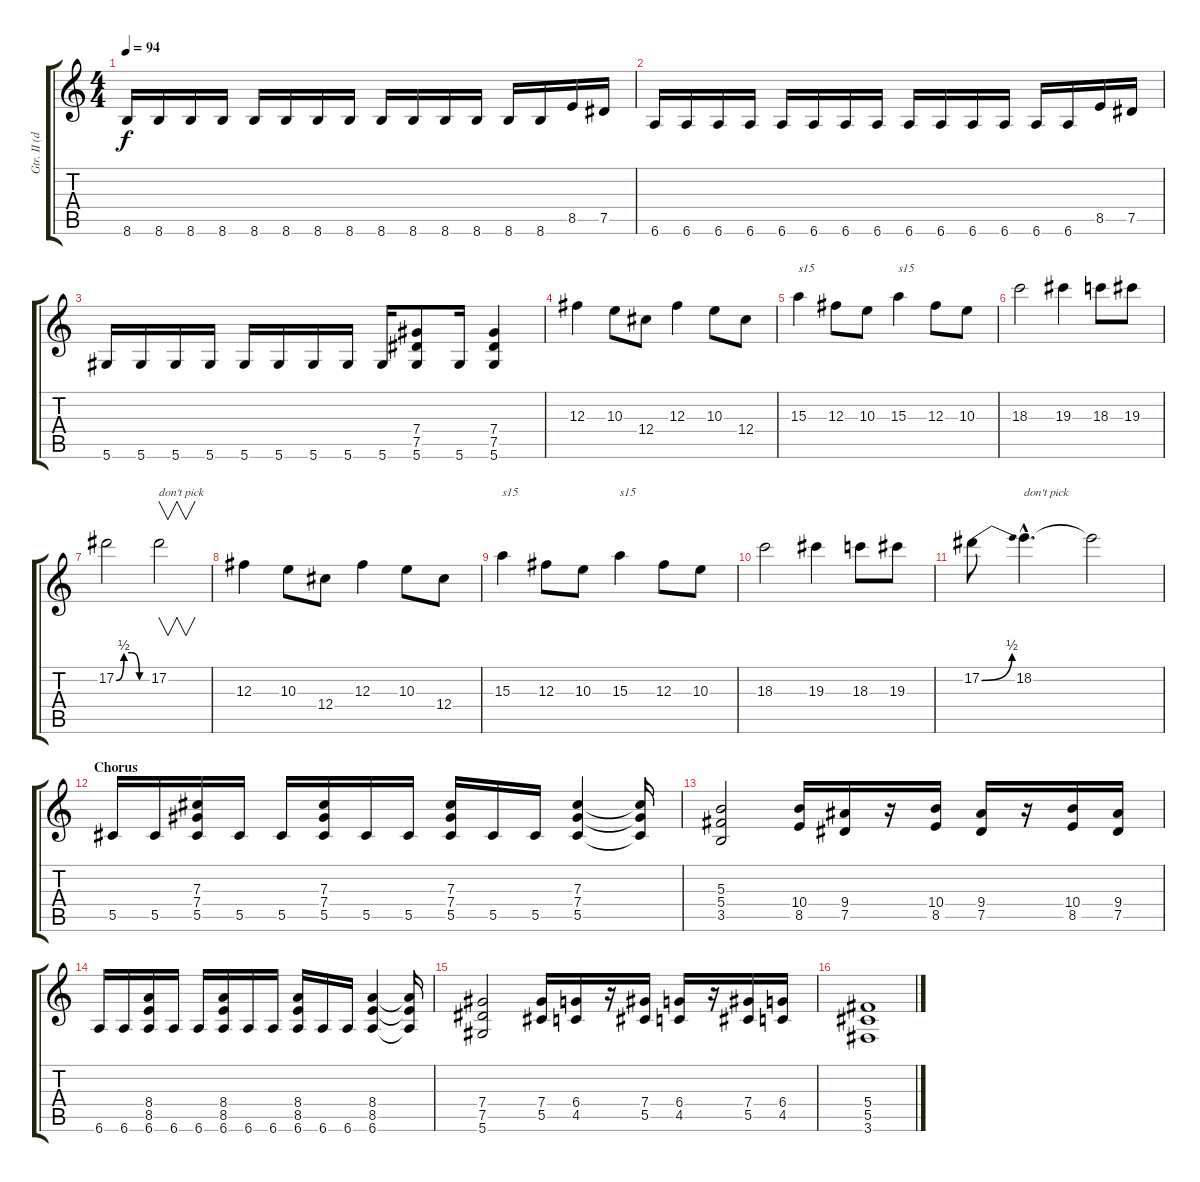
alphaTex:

\track ("Gtr. II (dist)" "Gtr. II (d") {instrument distortionguitar}
\staff {score tabs}
\tuning (Eb4 Bb3 Gb3 Db3 Ab2 Eb2) {hide}
\ts (4 4)
\tempo 94
\clef g2
\ks c
8.6.16{dy f} 8.6.16 8.6.16 8.6.16 8.6.16 8.6.16 8.6.16 8.6.16 8.6.16 8.6.16 8.6.16 8.6.16 8.6.16 8.6.16 8.5.16 7.5.16 |
6.6.16 6.6.16 6.6.16 6.6.16 6.6.16 6.6.16 6.6.16 6.6.16 6.6.16 6.6.16 6.6.16 6.6.16 6.6.16 6.6.16 8.5.16 7.5.16 |
5.6.16 5.6.16 5.6.16 5.6.16 5.6.16 5.6.16 5.6.16 5.6.16 5.6.16 (7.4 7.5 5.6).8 5.6.16 (7.4 7.5 5.6).4 |
12.3.4 10.3.8 12.4.8 12.3.4 10.3.8 12.4.8 |
15.3.4{txt "s15"} 12.3.8 10.3.8 15.3.4{txt "s15"} 12.3.8 10.3.8 |
18.3.2 19.3.4 18.3.8 19.3.8 |
17.2{be (custom 0 0 15 2 30 2 45 0 60 0)}.2 17.2.2{v txt "don't pick"} |
12.3.4 10.3.8 12.4.8 12.3.4 10.3.8 12.4.8 |
15.3.4{txt "s15"} 12.3.8 10.3.8 15.3.4{txt "s15"} 12.3.8 10.3.8 |
18.3.2 19.3.4 18.3.8 19.3.8 |
17.2{be (bend 0 0 60 2)}.8 18.2{hac}.4{d txt "don't pick"} 18.2{t}.2 |
\section ("" "Chorus")
5.5.16 5.5.16 (7.3 7.4 5.5).16 5.5.16 5.5.16 (7.3 7.4 5.5).16 5.5.16 5.5.16 (7.3 7.4 5.5).16 5.5.16 5.5.16 (7.3 7.4 5.5).4 (7.3{t} 7.4{t} 5.5{t}).16 |
(5.3 5.4 3.5).2 (10.4 8.5).16 (9.4 7.5).16 r.16 (10.4 8.5).16 (9.4 7.5).16 r.16 (10.4 8.5).16 (9.4 7.5).16 |
6.6.16 6.6.16 (8.4 8.5 6.6).16 6.6.16 6.6.16 (8.4 8.5 6.6).16 6.6.16 6.6.16 (8.4 8.5 6.6).16 6.6.16 6.6.16 (8.4 8.5 6.6).4 (8.4{t} 8.5{t} 6.6{t}).16 |
(7.4 7.5 5.6).2 (7.4 5.5).16 (6.4 4.5).16 r.16 (7.4 5.5).16 (6.4 4.5).16 r.16 (7.4 5.5).16 (6.4 4.5).16 |
(5.4 5.5 3.6).1
